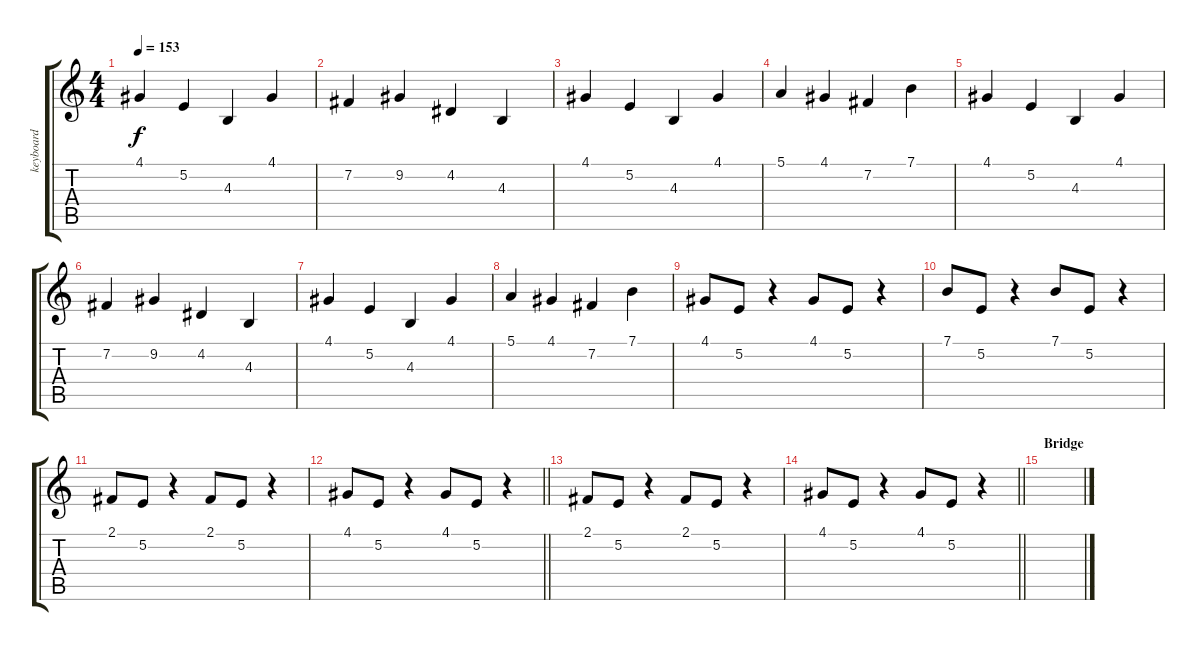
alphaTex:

\track ("keyboard" "keyboard") {instrument lead1square}
\staff {score tabs}
\tuning (E4 B3 G3 D3 A2 E2) {hide}
\ts (4 4)
\tempo 153
\clef g2
\ks c
4.1.4{dy f} 5.2.4 4.3.4 4.1.4 |
7.2.4 9.2.4 4.2.4 4.3.4 |
4.1.4 5.2.4 4.3.4 4.1.4 |
5.1.4 4.1.4 7.2.4 7.1.4 |
4.1.4 5.2.4 4.3.4 4.1.4 |
7.2.4 9.2.4 4.2.4 4.3.4 |
4.1.4 5.2.4 4.3.4 4.1.4 |
5.1.4 4.1.4 7.2.4 7.1.4 |
4.1.8 5.2.8 r.4 4.1.8 5.2.8 r.4 |
7.1.8 5.2.8 r.4 7.1.8 5.2.8 r.4 |
2.1.8 5.2.8 r.4 2.1.8 5.2.8 r.4 |
\barLineRight lightlight
4.1.8 5.2.8 r.4 4.1.8 5.2.8 r.4 |
2.1.8 5.2.8 r.4 2.1.8 5.2.8 r.4 |
\barLineRight lightlight
4.1.8 5.2.8 r.4 4.1.8 5.2.8 r.4 |
\section ("" "Bridge")
